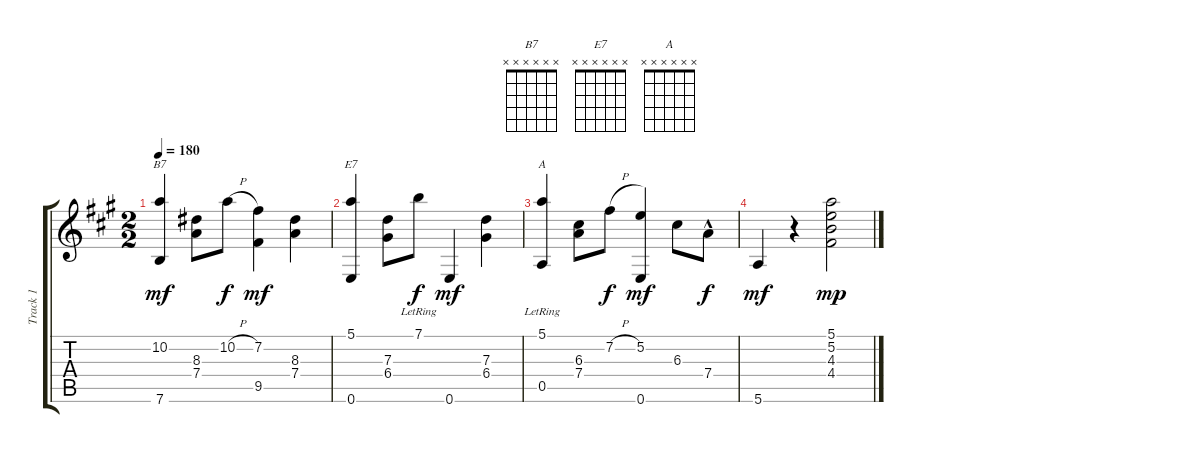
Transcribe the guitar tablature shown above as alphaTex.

\track ("Track 1" "Track 1") {instrument electricguitarjazz}
\staff {score tabs}
\tuning (E4 B3 G3 D3 A2 E2) {hide}
\chord ("B7" x x x x x x)
\chord ("E7" x x x x x x)
\chord ("A" x x x x x x)
\ts (2 2)
\tempo 180
\clef g2
\ks a
(10.2 7.6).4{ch "B7" dy mf} (8.3 7.4).8 10.2{h}.8{dy f} (7.2 9.5).4{dy mf} (8.3 7.4).4 |
(5.1 0.6).4{ch "E7"} (7.3 6.4).8 7.1{lr}.8{dy f} 0.6.4{dy mf} (7.3 6.4).4 |
(5.1{lr} 0.5).4{ch "A"} (6.3 7.4).8 7.2{h}.8{dy f} (5.2 0.6).4{dy mf} 6.3.8 7.4{hac}.8{dy f} |
5.6.4{dy mf} r.4 (5.1 5.2 4.3 4.4).2{dy mp}
